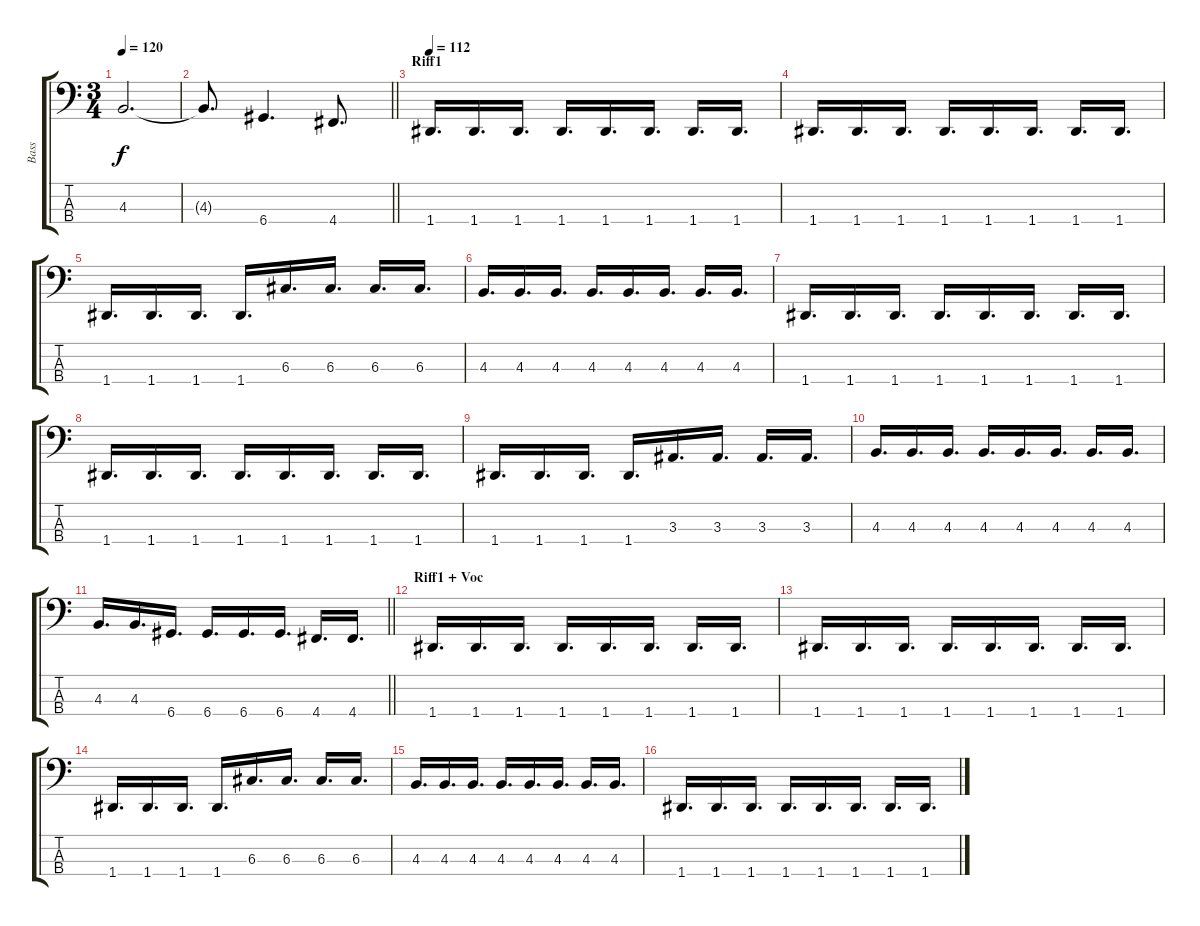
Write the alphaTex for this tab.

\track ("Bass" "Bass") {instrument electricbassfinger}
\staff {score tabs}
\tuning (F2 C2 G1 D1) {hide}
\ts (3 4)
\tempo 120
\clef f4
\ks c
4.3.2{d dy f} |
\barLineRight lightlight
4.3{t}.8{d} 6.4.4{d} 4.4.8{d} |
\section ("" "Riff1")
\tempo 112
1.4.16{d} 1.4.16{d} 1.4.16{d} 1.4.16{d} 1.4.16{d} 1.4.16{d} 1.4.16{d} 1.4.16{d} |
1.4.16{d} 1.4.16{d} 1.4.16{d} 1.4.16{d} 1.4.16{d} 1.4.16{d} 1.4.16{d} 1.4.16{d} |
1.4.16{d} 1.4.16{d} 1.4.16{d} 1.4.16{d} 6.3.16{d} 6.3.16{d} 6.3.16{d} 6.3.16{d} |
4.3.16{d} 4.3.16{d} 4.3.16{d} 4.3.16{d} 4.3.16{d} 4.3.16{d} 4.3.16{d} 4.3.16{d} |
1.4.16{d} 1.4.16{d} 1.4.16{d} 1.4.16{d} 1.4.16{d} 1.4.16{d} 1.4.16{d} 1.4.16{d} |
1.4.16{d} 1.4.16{d} 1.4.16{d} 1.4.16{d} 1.4.16{d} 1.4.16{d} 1.4.16{d} 1.4.16{d} |
1.4.16{d} 1.4.16{d} 1.4.16{d} 1.4.16{d} 3.3.16{d} 3.3.16{d} 3.3.16{d} 3.3.16{d} |
4.3.16{d} 4.3.16{d} 4.3.16{d} 4.3.16{d} 4.3.16{d} 4.3.16{d} 4.3.16{d} 4.3.16{d} |
\barLineRight lightlight
4.3.16{d} 4.3.16{d} 6.4.16{d} 6.4.16{d} 6.4.16{d} 6.4.16{d} 4.4.16{d} 4.4.16{d} |
\section ("" "Riff1 + Voc")
1.4.16{d} 1.4.16{d} 1.4.16{d} 1.4.16{d} 1.4.16{d} 1.4.16{d} 1.4.16{d} 1.4.16{d} |
1.4.16{d} 1.4.16{d} 1.4.16{d} 1.4.16{d} 1.4.16{d} 1.4.16{d} 1.4.16{d} 1.4.16{d} |
1.4.16{d} 1.4.16{d} 1.4.16{d} 1.4.16{d} 6.3.16{d} 6.3.16{d} 6.3.16{d} 6.3.16{d} |
4.3.16{d} 4.3.16{d} 4.3.16{d} 4.3.16{d} 4.3.16{d} 4.3.16{d} 4.3.16{d} 4.3.16{d} |
1.4.16{d} 1.4.16{d} 1.4.16{d} 1.4.16{d} 1.4.16{d} 1.4.16{d} 1.4.16{d} 1.4.16{d}
